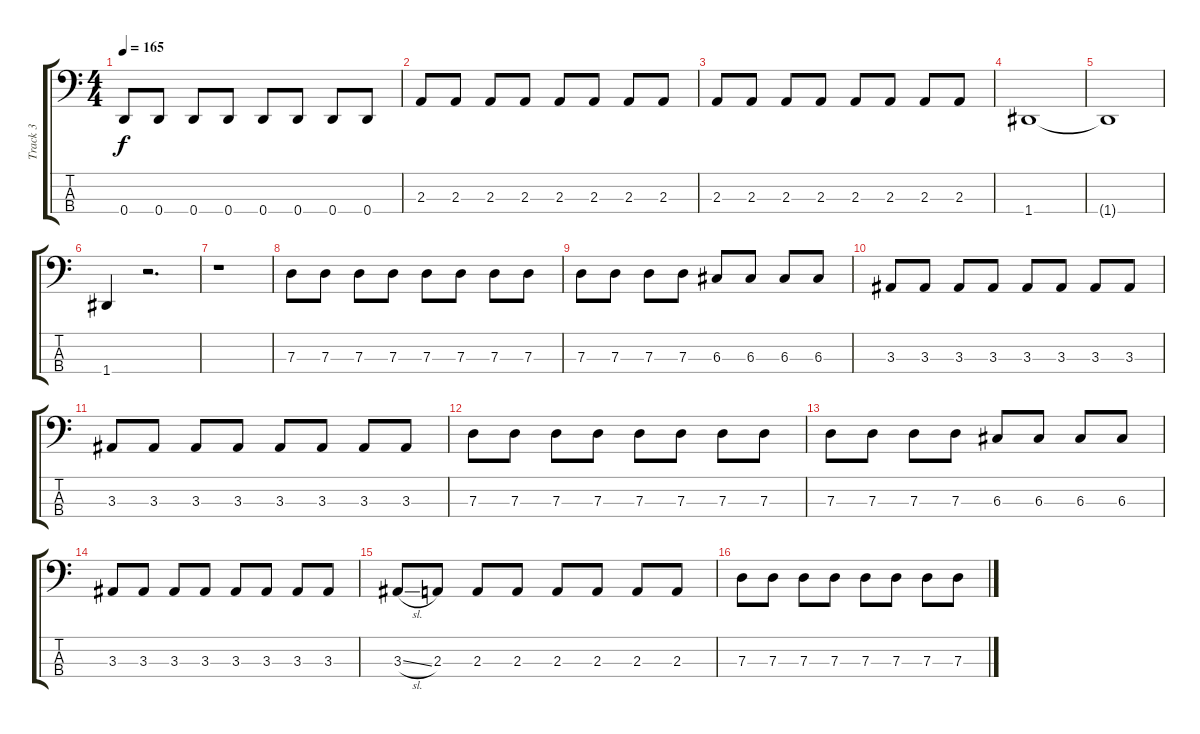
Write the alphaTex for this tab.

\track ("Track 3" "Track 3") {instrument electricbasspick}
\staff {score tabs}
\tuning (F2 C2 G1 D1) {hide}
\ts (4 4)
\tempo 165
\clef f4
\ks c
0.4.8{dy f} 0.4.8 0.4.8 0.4.8 0.4.8 0.4.8 0.4.8 0.4.8 |
2.3.8 2.3.8 2.3.8 2.3.8 2.3.8 2.3.8 2.3.8 2.3.8 |
2.3.8 2.3.8 2.3.8 2.3.8 2.3.8 2.3.8 2.3.8 2.3.8 |
1.4.1 |
1.4{t}.1 |
1.4.4 r.2{d} |
r.1 |
7.3.8 7.3.8 7.3.8 7.3.8 7.3.8 7.3.8 7.3.8 7.3.8 |
7.3.8 7.3.8 7.3.8 7.3.8 6.3.8 6.3.8 6.3.8 6.3.8 |
3.3.8 3.3.8 3.3.8 3.3.8 3.3.8 3.3.8 3.3.8 3.3.8 |
3.3.8 3.3.8 3.3.8 3.3.8 3.3.8 3.3.8 3.3.8 3.3.8 |
7.3.8 7.3.8 7.3.8 7.3.8 7.3.8 7.3.8 7.3.8 7.3.8 |
7.3.8 7.3.8 7.3.8 7.3.8 6.3.8 6.3.8 6.3.8 6.3.8 |
3.3.8 3.3.8 3.3.8 3.3.8 3.3.8 3.3.8 3.3.8 3.3.8 |
3.3{sl}.8 2.3.8 2.3.8 2.3.8 2.3.8 2.3.8 2.3.8 2.3.8 |
7.3.8 7.3.8 7.3.8 7.3.8 7.3.8 7.3.8 7.3.8 7.3.8
